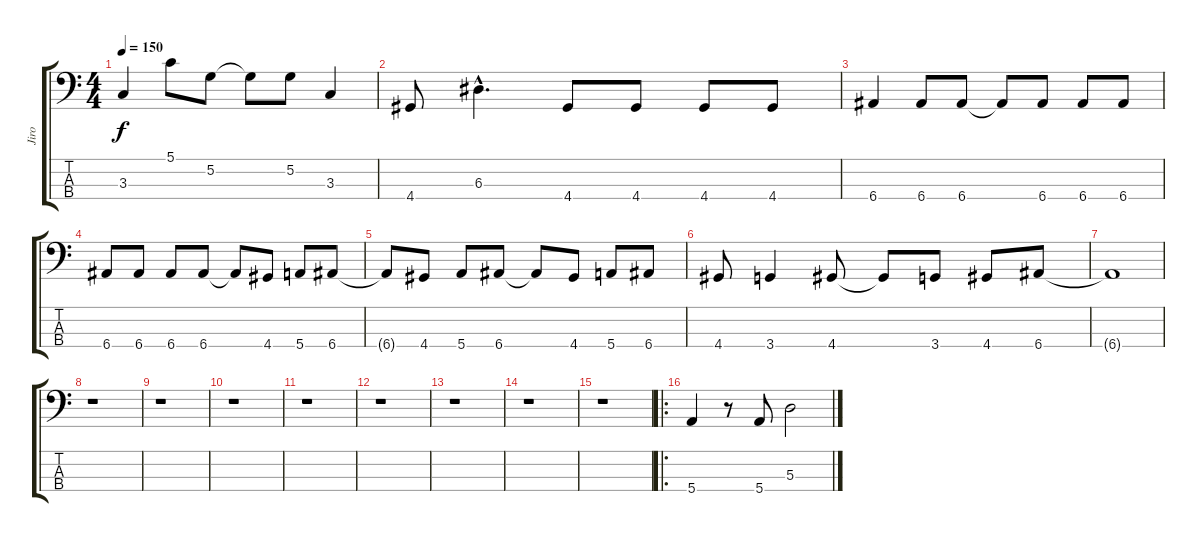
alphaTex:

\track ("Jiro" "Jiro") {instrument electricbasspick}
\staff {score tabs}
\tuning (G2 D2 A1 E1) {hide}
\ts (4 4)
\tempo 150
\clef f4
\ks c
3.3.4{dy f} 5.1.8 5.2.8 5.2{t}.8 5.2.8 3.3.4 |
4.4.8 6.3{hac}.4{d} 4.4.8 4.4.8 4.4.8 4.4.8 |
6.4.4 6.4.8 6.4.8 6.4{t}.8 6.4.8 6.4.8 6.4.8 |
6.4.8 6.4.8 6.4.8 6.4.8 6.4{t}.8 4.4.8 5.4.8 6.4.8 |
6.4{t}.8 4.4.8 5.4.8 6.4.8 6.4{t}.8 4.4.8 5.4.8 6.4.8 |
4.4.8 3.4.4 4.4.8 4.4{t}.8 3.4.8 4.4.8 6.4.8 |
6.4{t}.1 |
r.1 |
r.1 |
r.1 |
r.1 |
r.1 |
r.1 |
r.1 |
r.1 |
\ro
5.4.4 r.8 5.4.8 5.3.2
